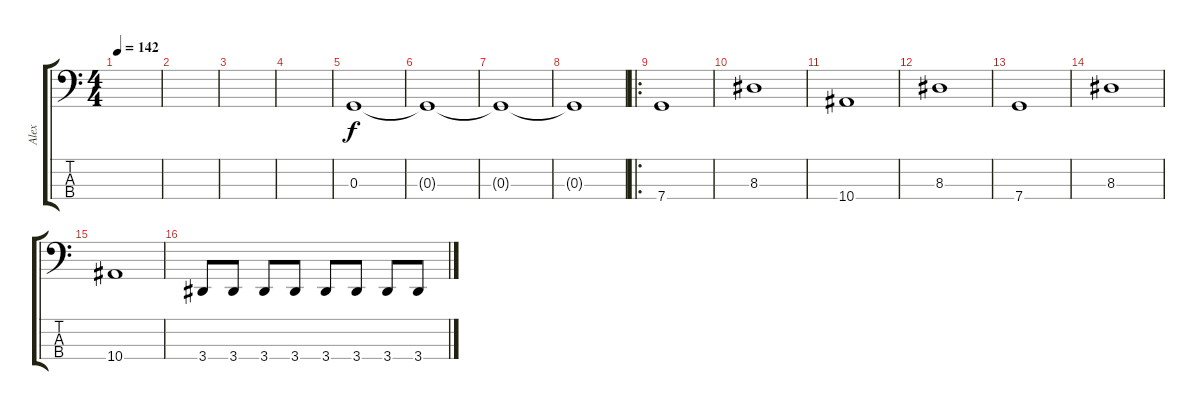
\track ("Alex" "Alex") {instrument electricbassfinger}
\staff {score tabs}
\tuning (F2 C2 G1 C1) {hide}
\ts (4 4)
\tempo 142
\clef f4
\ks c
|
|
|
|
0.3.1 |
0.3{t}.1{dy f} |
0.3{t}.1 |
0.3{t}.1 |
\ro
7.4.1 |
8.3.1 |
10.4.1 |
8.3.1 |
7.4.1 |
8.3.1 |
10.4.1 |
3.4.8 3.4.8 3.4.8 3.4.8 3.4.8 3.4.8 3.4.8 3.4.8
